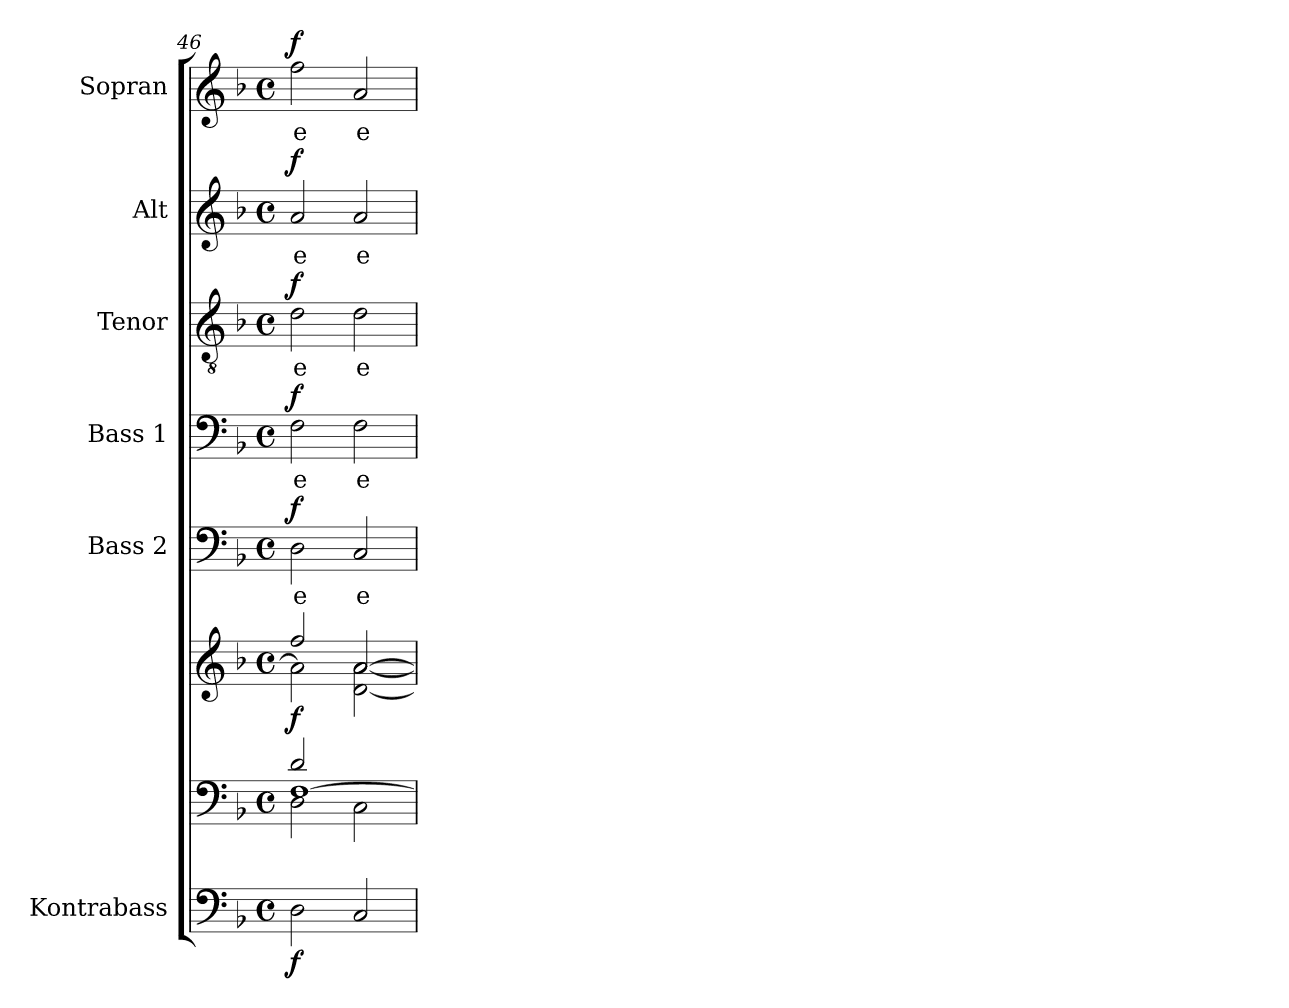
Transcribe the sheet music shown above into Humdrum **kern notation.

**kern	**dynam	**kern	**kern	**dynam	**kern	**text	**dynam	**kern	**text	**dynam	**kern	**text	**dynam	**kern	**text	**dynam	**kern	**text	**dynam
*part7	*part7	*part6	*part6	*part6	*part5	*part5	*part5	*part4	*part4	*part4	*part3	*part3	*part3	*part2	*part2	*part2	*part1	*part1	*part1
*staff8	*staff8	*staff7	*staff6	*staff6/7	*staff5	*staff5	*staff5	*staff4	*staff4	*staff4	*staff3	*staff3	*staff3	*staff2	*staff2	*staff2	*staff1	*staff1	*staff1
*I"Kontrabass	*	*	*	*	*I"Bass 2	*	*	*I"Bass 1	*	*	*I"Tenor	*	*	*I"Alt	*	*	*I"Sopran	*	*
*I'Kb.	*	*	*	*	*I'B. 2	*	*	*I'B. 1	*	*	*I'T.	*	*	*I'A.	*	*	*I'S.	*	*
!!LO:LB:g=z
*clefF4	*	*clefF4	*clefG2	*	*clefF4	*	*	*clefF4	*	*	*clefGv2	*	*	*clefG2	*	*	*clefG2	*	*
*ITrd7c12	*	*	*	*	*	*	*	*	*	*	*	*	*	*	*	*	*	*	*
*k[b-]	*	*k[b-]	*k[b-]	*	*k[b-]	*	*	*k[b-]	*	*	*k[b-]	*	*	*k[b-]	*	*	*k[b-]	*	*
*F:	*	*F:	*F:	*	*F:	*	*	*F:	*	*	*F:	*	*	*F:	*	*	*F:	*	*
*M4/4	*	*M4/4	*M4/4	*	*M4/4	*	*	*M4/4	*	*	*M4/4	*	*	*M4/4	*	*	*M4/4	*	*
*met(c)	*	*met(c)	*met(c)	*	*met(c)	*	*	*met(c)	*	*	*met(c)	*	*	*met(c)	*	*	*met(c)	*	*
=46	=46	=46	=46	=46	=46	=46	=46	=46	=46	=46	=46	=46	=46	=46	=46	=46	=46	=46	=46
*	*	*^	*^	*	*	*	*	*	*	*	*	*	*	*	*	*	*	*	*
*	*	*	*^	*	*	*	*	*	*	*	*	*	*	*	*	*	*	*	*	*	*
!	!LO:DY:b	!	!	!	!	!	!LO:DY:a=2	!	!LO:LY:b	!LO:DY:a	!	!LO:LY:b	!LO:DY:a	!	!LO:LY:b	!LO:DY:a	!	!LO:LY:b	!LO:DY:a	!	!LO:LY:b	!LO:DY:a
2DD\	f	2d/	2D\	[1F	2ff/	2a\]	f	2D\	-e	f	2F\	-e	f	2d\	-e	f	2a/	-e	f	2ff\	-e	f
!	!	!	!	!	!	!	!	!	!LO:LY:b	!	!	!LO:LY:b	!	!	!LO:LY:b	!	!	!LO:LY:b	!	!	!LO:LY:b	!
2CC/	.	2ryy	2C\	.	[>2a/	[<2d\ [<2a\	.	2C/	e-	.	2F\	e-	.	2d\	e-	.	2a/	e-	.	2a/	e-	.
*	*	*v	*v	*v	*	*	*	*	*	*	*	*	*	*	*	*	*	*	*	*	*	*
*	*	*	*v	*v	*	*	*	*	*	*	*	*	*	*	*	*	*	*	*	*
=	=	=	=	=	=	=	=	=	=	=	=	=	=	=	=	=	=	=	=
*-	*-	*-	*-	*-	*-	*-	*-	*-	*-	*-	*-	*-	*-	*-	*-	*-	*-	*-	*-
